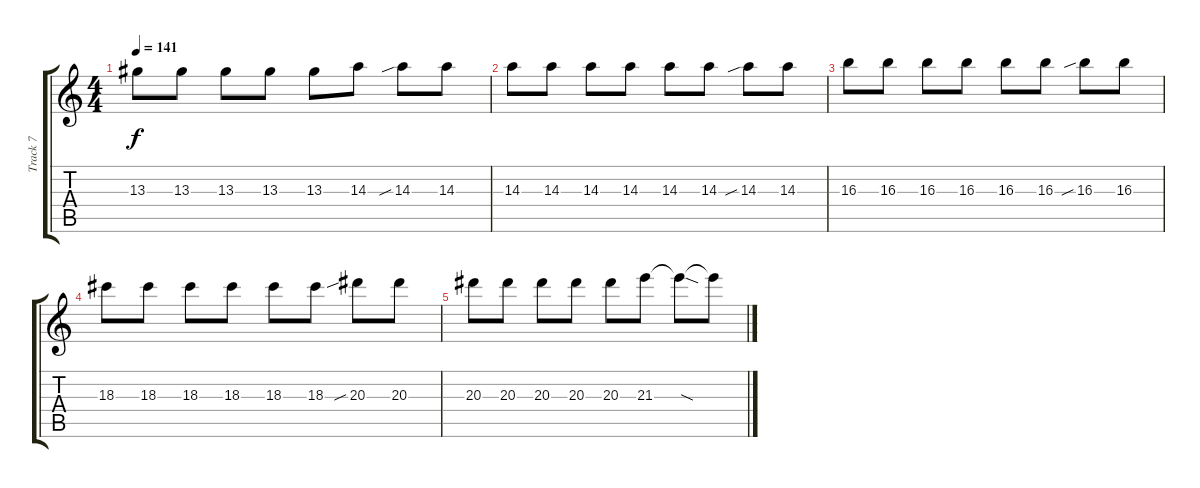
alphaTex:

\track ("Track 7" "Track 7") {instrument overdrivenguitar}
\staff {score tabs}
\tuning (E4 B3 G3 D3 A2 E2) {hide}
\ts (4 4)
\tempo 141
\clef g2
\ks c
13.3.8{dy f} 13.3.8 13.3.8 13.3.8 13.3.8 14.3.8 14.3{sib}.8 14.3.8 |
14.3.8 14.3.8 14.3.8 14.3.8 14.3.8 14.3.8 14.3{sib}.8 14.3.8 |
16.3.8 16.3.8 16.3.8 16.3.8 16.3.8 16.3.8 16.3{sib}.8 16.3.8 |
18.3.8 18.3.8 18.3.8 18.3.8 18.3.8 18.3.8 20.3{sib}.8 20.3.8 |
20.3.8 20.3.8 20.3.8 20.3.8 20.3.8 21.3.8 21.3{sod t}.8 21.3{t}.8
